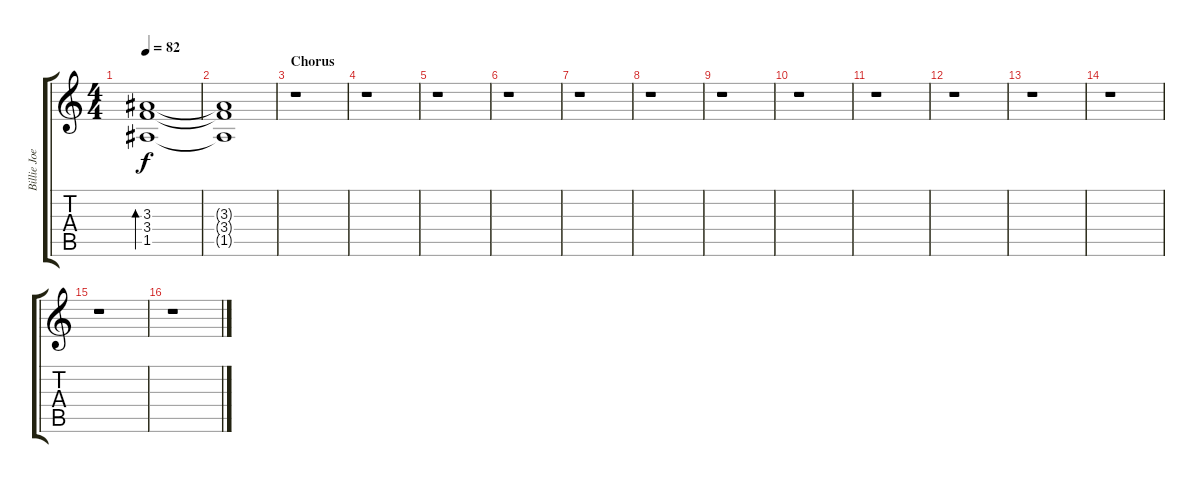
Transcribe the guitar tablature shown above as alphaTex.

\track ("Billie Joe acoustic guitar" "Billie Joe") {instrument acousticguitarsteel}
\staff {score tabs}
\tuning (E4 B3 G3 D3 A2 E2) {hide}
\ts (4 4)
\tempo 82
\clef g2
\ks c
(3.3 3.4 1.5).1{bd 30 dy f} |
(3.3{t} 3.4{t} 1.5{t}).1 |
\section ("" "Chorus")
r.1 |
r.1 |
r.1 |
r.1 |
r.1 |
r.1 |
r.1 |
r.1 |
r.1 |
r.1 |
r.1 |
r.1 |
r.1 |
r.1
